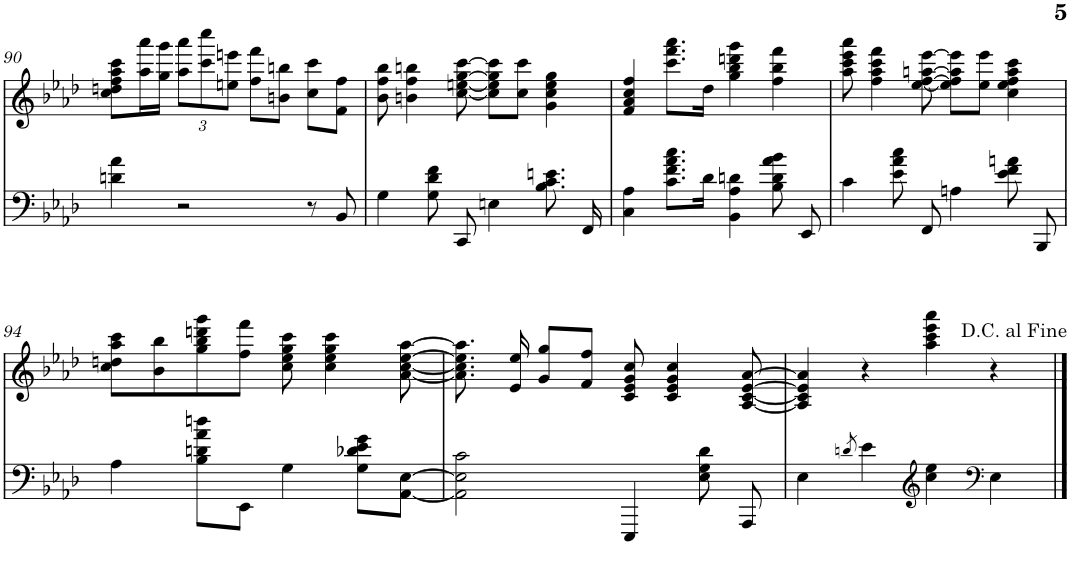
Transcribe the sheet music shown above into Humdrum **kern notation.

**kern	**kern
*part2	*part1
*staff2	*staff1
*I"Piano	*I"Piano
*I'Pno	*I'Pno
!!LO:PB:g=z
*clefF4	*clefG2
*k[b-e-a-d-]	*k[b-e-a-d-]
*M4/4	*M4/4
=90	=90
4dn\ 4a-\	8cc\ 8ddn\ 8ff\ 8aa-\ 8ccc\L
.	16aa-\ 16aaa-\L
.	16gg\ 16ggg\JJ
*	*Xbrackettup
2r	12aa-\ 12aaa-\L
.	12ccc\ 12cccc\
.	12een\ 12eeen\J
.	8ff\ 8fff\L
.	8bn\ 8bbn\J
8r	8cc\ 8ccc\L
8BB-/	8f\ 8ff\J
=91	=91
4G\	8b-\ 8ff\ 8bb-\
.	4bn\ 4ff\ 4bbn\
8G\ 8d-\ 8f\	.
8CC/	[8cc\ [8een\ [8gg\ [8ccc\
4En\	8cc\] 8ee\] 8gg\] 8ccc\]L
.	8cc\ 8ccc\J
8.B-\ 8.c\ 8.en\	4g\ 4cc\ 4ee\ 4gg\
16FF/	.
=92	=92
4C\ 4A-\	4f/ 4a-/ 4cc/ 4ff/
8.c\ 8.f\ 8.a-\ 8.cc\L	8.ccc\ 8.fff\ 8.aaa-\L
16d-\Jk	16dd-\Jk
4BB-\ 4A-\ 4dn\	4gg\ 4bb-\ 4dddn\ 4ggg\
8B-\ 8d\ 8a-\ 8b-\	4ff\ 4bb-\ 4fff\
8EE-/	.
=93	=93
4c\	8aa-\ 8ccc\ 8eee-\ 8aaa-\
.	4ff\ 4aa-\ 4ccc\ 4fff\
8e-\ 8a-\ 8cc\	.
8FF/	[8ee-\ [8ff\ [8aan\ [8eee-\
4An\	8ee-\] 8ff\] 8aa\] 8eee-\]L
.	8ee-\ 8eee-\J
8e-\ 8f\ 8an\	4cc\ 4ee-\ 4ff\ 4aa\ 4ccc\
8BBB-/	.
!!LO:LB:g=z
=94	=94
4A-\	8cc\ 8ddn\ 8aa-\ 8ccc\L
.	8b-\ 8bb-\
8B-\ 8dn\ 8a-\ 8ddn\L	8gg\ 8bb-\ 8dddn\ 8ggg\
8EE-\J	8ff\ 8fff\J
4G\	8cc\ 8ee-\ 8gg\ 8ccc\
.	4cc\ 4ee-\ 4gg\ 4ccc\
8G\ 8d-X\ 8e-\ 8g\L	.
[8AA-\ [8E-\J	[8a-\ [8cc\ [8ee-\ [8aa-\
=95	=95
2AA-\] 2E-\] 2c\	8.a-\] 8.cc\] 8.ee-\] 8.aa-\]
.	16e-/ 16ee-/
.	8g/ 8gg/L
.	8f/ 8ff/J
4EEE-/	8c/ 8e-/ 8g/ 8cc/
.	4c/ 4e-/ 4g/ 4cc/
8E-\ 8G\ 8d-\	.
8AAA-/	[8A-/ [8c/ [8e-/ [8a-/
=96	=96
4E-\	4A-/] 4c/] 4e-/] 4a-/]
8qdn/	.
4e-\	4r
*clefG2	*
4cc\ 4ee-\	4aa-\ 4ccc\ 4eee-\ 4aaa-\
*clefF4	*
4E-\	4r
==	==
*-	*-
